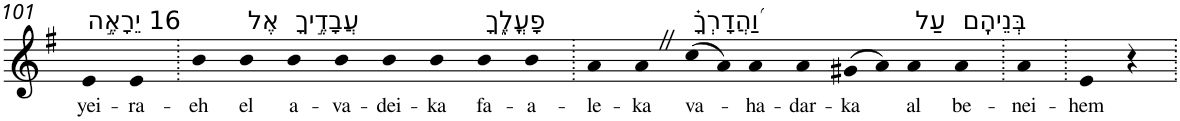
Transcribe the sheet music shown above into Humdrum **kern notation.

**kern	**text
*part1	*part1
*staff1	*staff1
*I"Piano	*
*I'Pno	*
!!LO:PB:g=z
*clefG2	*
*k[f#]	*
*G:	*
=101	=101
!LO:TX:a:t=16 יֵרָאֶ֣ה	!
!	!LO:LY:b
4e	yei-
!	!LO:LY:b
4e	-ra-
=102.	=102.
!	!LO:LY:b
4b	-eh
!LO:TX:a:t=אֶל	!
!	!LO:LY:b
4b	el
!LO:TX:a:t=עֲבָדֶ֣יךָ	!
!	!LO:LY:b
4b	a-
!	!LO:LY:b
4b	-va-
!	!LO:LY:b
4b	-dei-
!	!LO:LY:b
4b	-ka
!LO:TX:a:t=פָעֳלֶ֑ךָ	!
!	!LO:LY:b
4b	fa-
!	!LO:LY:b
4b	-a-
=103.	=103.
!	!LO:LY:b
4a	-le-
!	!LO:LY:b
4aZ	-ka
!LO:TX:a:t=וַ֝הֲדָרְךָ֗	!
!	!LO:LY:b
(>8cc	va-
8a)	.
!	!LO:LY:b
4a	-ha-
!	!LO:LY:b
4a	-dar-
!	!LO:LY:b
(>8g#X	-ka
8a)	.
!LO:TX:a:t=עַל	!
!	!LO:LY:b
4a	al
!LO:TX:a:t=בְּנֵיהֶֽם	!
!	!LO:LY:b
4a	be-
=104.	=104.
!	!LO:LY:b
4a	-nei-
=105.	=105.
!	!LO:LY:b
4e	-hem
4r	.
=.	=.
*-	*-
